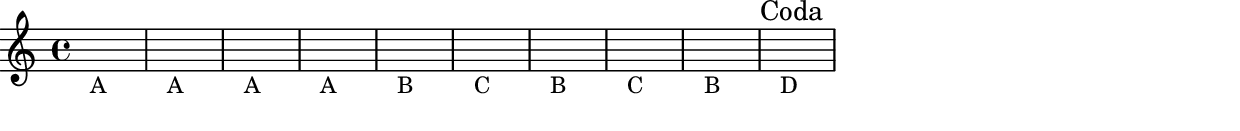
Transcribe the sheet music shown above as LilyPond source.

%% Generated by lilypond-book
%% Options: [exampleindent=10.16\mm,indent=0\mm,line-width=160\mm]
\include "lilypond-book-preamble.ly"


% ****************************************************************
% Start cut-&-pastable-section
% ****************************************************************

#(ly:set-option 'eps-box-padding 3.000000)



\paper {
  indent = 0\mm
  line-width = 160\mm
  % offset the left padding, also add 1mm as lilypond creates cropped
  % images with a little space on the right
  line-width = #(- line-width (* mm  3.000000) (* mm 1))
}

\layout {
  
}




% ****************************************************************
% ly snippet:
% ****************************************************************
\sourcefilename "/lilypond-2.24.3/input/regression/repeat-ds-return-count.ly"
\sourcefileline 0
\version "2.23.6"

#(ly:set-option 'warning-as-error #t)

\header {
  texidoc="When a @emph{D.C.} or @emph{D.S.} instruction is to be
performed more than once, the default @code{dalSegnoTextFormatter}
includes the count in the instruction.  In this case, the @emph{D.C.}
instruction should indicate returning thrice and the @emph{D.S.}
instruction should indicate returning twice."
}

piece = \new Voice \fixed c' {
  \repeat segno 4 {
    s1_"A"
  }
  \repeat segno 3 {
    s1_"B"
    \alternative {
      \volta 1,2 s1_"C"
      \volta 3 <>
    }
  }
  \sectionLabel "Coda"
  s1_"D"
}

\score { \piece }
\score { \unfoldRepeats \piece }



% ****************************************************************
% end ly snippet
% ****************************************************************
